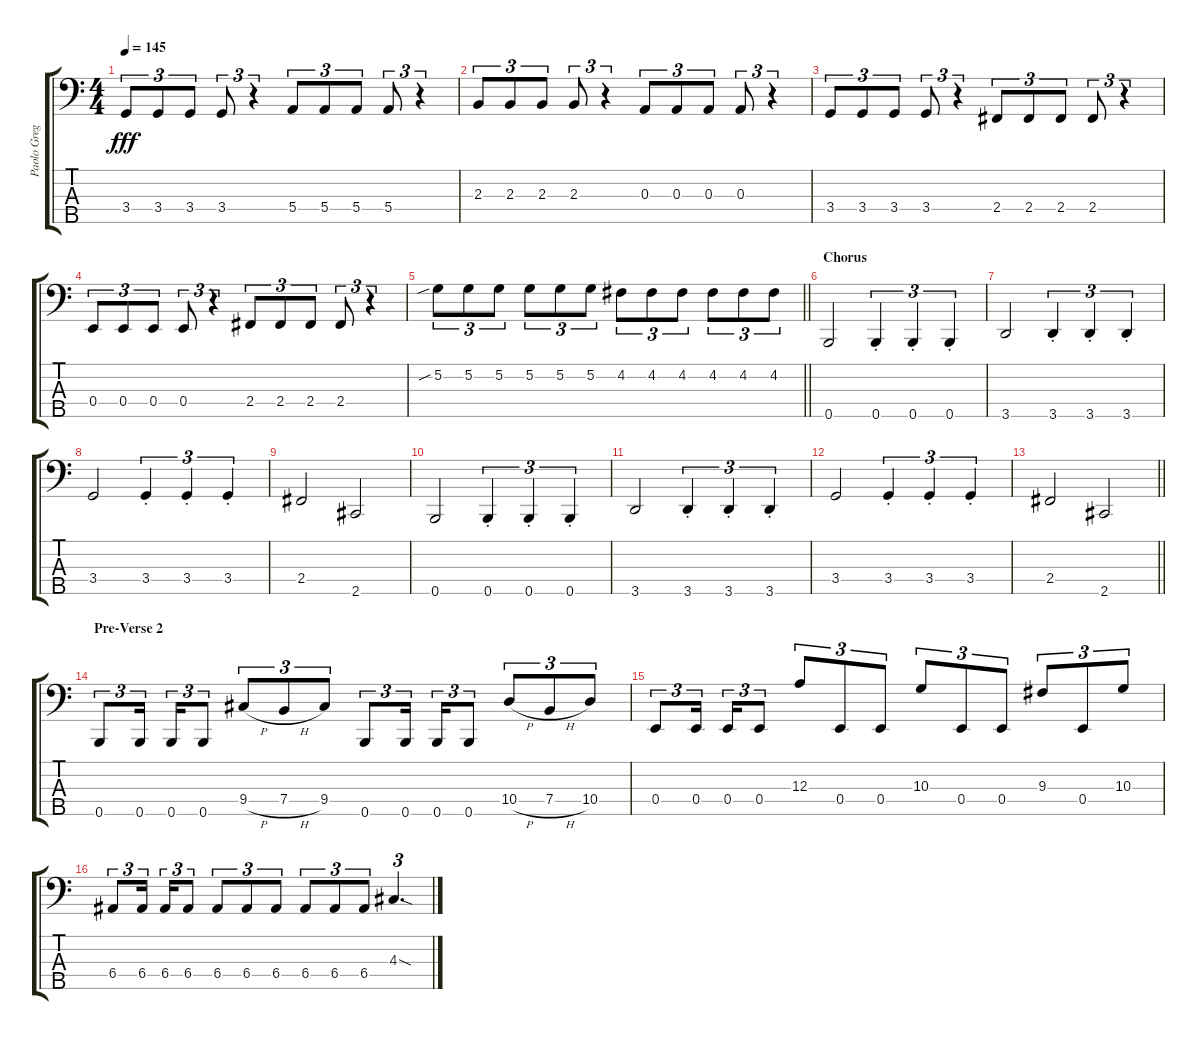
\track ("Paolo Gregoletto" "Paolo Greg") {instrument electricbassfinger bank 1}
\staff {score tabs}
\tuning (G2 D2 A1 E1 B0) {hide}
\ts (4 4)
\tempo 145
\clef f4
\ks c
3.4.8{tu (3 2) dy fff} 3.4.8{tu (3 2)} 3.4.8{tu (3 2)} 3.4.8{tu (3 2)} r.4{tu (3 2)} 5.4.8{tu (3 2)} 5.4.8{tu (3 2)} 5.4.8{tu (3 2)} 5.4.8{tu (3 2)} r.4{tu (3 2)} |
2.3.8{tu (3 2)} 2.3.8{tu (3 2)} 2.3.8{tu (3 2)} 2.3.8{tu (3 2)} r.4{tu (3 2)} 0.3.8{tu (3 2)} 0.3.8{tu (3 2)} 0.3.8{tu (3 2)} 0.3.8{tu (3 2)} r.4{tu (3 2)} |
3.4.8{tu (3 2)} 3.4.8{tu (3 2)} 3.4.8{tu (3 2)} 3.4.8{tu (3 2)} r.4{tu (3 2)} 2.4.8{tu (3 2)} 2.4.8{tu (3 2)} 2.4.8{tu (3 2)} 2.4.8{tu (3 2)} r.4{tu (3 2)} |
0.4.8{tu (3 2)} 0.4.8{tu (3 2)} 0.4.8{tu (3 2)} 0.4.8{tu (3 2)} r.4{tu (3 2)} 2.4.8{tu (3 2)} 2.4.8{tu (3 2)} 2.4.8{tu (3 2)} 2.4.8{tu (3 2)} r.4{tu (3 2)} |
\barLineRight lightlight
5.2{sib}.8{tu (3 2)} 5.2.8{tu (3 2)} 5.2.8{tu (3 2)} 5.2.8{tu (3 2)} 5.2.8{tu (3 2)} 5.2.8{tu (3 2)} 4.2.8{tu (3 2)} 4.2.8{tu (3 2)} 4.2.8{tu (3 2)} 4.2.8{tu (3 2)} 4.2.8{tu (3 2)} 4.2.8{tu (3 2)} |
\section ("" "Chorus")
0.5.2 0.5{st}.4{tu (3 2)} 0.5{st}.4{tu (3 2)} 0.5{st}.4{tu (3 2)} |
3.5.2 3.5{st}.4{tu (3 2)} 3.5{st}.4{tu (3 2)} 3.5{st}.4{tu (3 2)} |
3.4.2 3.4{st}.4{tu (3 2)} 3.4{st}.4{tu (3 2)} 3.4{st}.4{tu (3 2)} |
2.4.2 2.5.2 |
0.5.2 0.5{st}.4{tu (3 2)} 0.5{st}.4{tu (3 2)} 0.5{st}.4{tu (3 2)} |
3.5.2 3.5{st}.4{tu (3 2)} 3.5{st}.4{tu (3 2)} 3.5{st}.4{tu (3 2)} |
3.4.2 3.4{st}.4{tu (3 2)} 3.4{st}.4{tu (3 2)} 3.4{st}.4{tu (3 2)} |
\barLineRight lightlight
2.4.2 2.5.2 |
\section ("" "Pre-Verse 2")
0.5.8{tu (3 2)} 0.5.16{tu (3 2) beam splitsecondary} 0.5.16{tu (3 2)} 0.5.8{tu (3 2)} 9.4{h}.8{tu (3 2)} 7.4{h}.8{tu (3 2)} 9.4.8{tu (3 2)} 0.5.8{tu (3 2)} 0.5.16{tu (3 2) beam splitsecondary} 0.5.16{tu (3 2)} 0.5.8{tu (3 2)} 10.4{h}.8{tu (3 2)} 7.4{h}.8{tu (3 2)} 10.4.8{tu (3 2)} |
0.4.8{tu (3 2)} 0.4.16{tu (3 2) beam splitsecondary} 0.4.16{tu (3 2)} 0.4.8{tu (3 2)} 12.3.8{tu (3 2)} 0.4.8{tu (3 2)} 0.4.8{tu (3 2)} 10.3.8{tu (3 2)} 0.4.8{tu (3 2)} 0.4.8{tu (3 2)} 9.3.8{tu (3 2)} 0.4.8{tu (3 2)} 10.3.8{tu (3 2)} |
6.4.8{tu (3 2)} 6.4.16{tu (3 2) beam splitsecondary} 6.4.16{tu (3 2)} 6.4.8{tu (3 2)} 6.4.8{tu (3 2)} 6.4.8{tu (3 2)} 6.4.8{tu (3 2)} 6.4.8{tu (3 2)} 6.4.8{tu (3 2)} 6.4.8{tu (3 2)} 4.3{sod}.4{d tu (3 2)}
